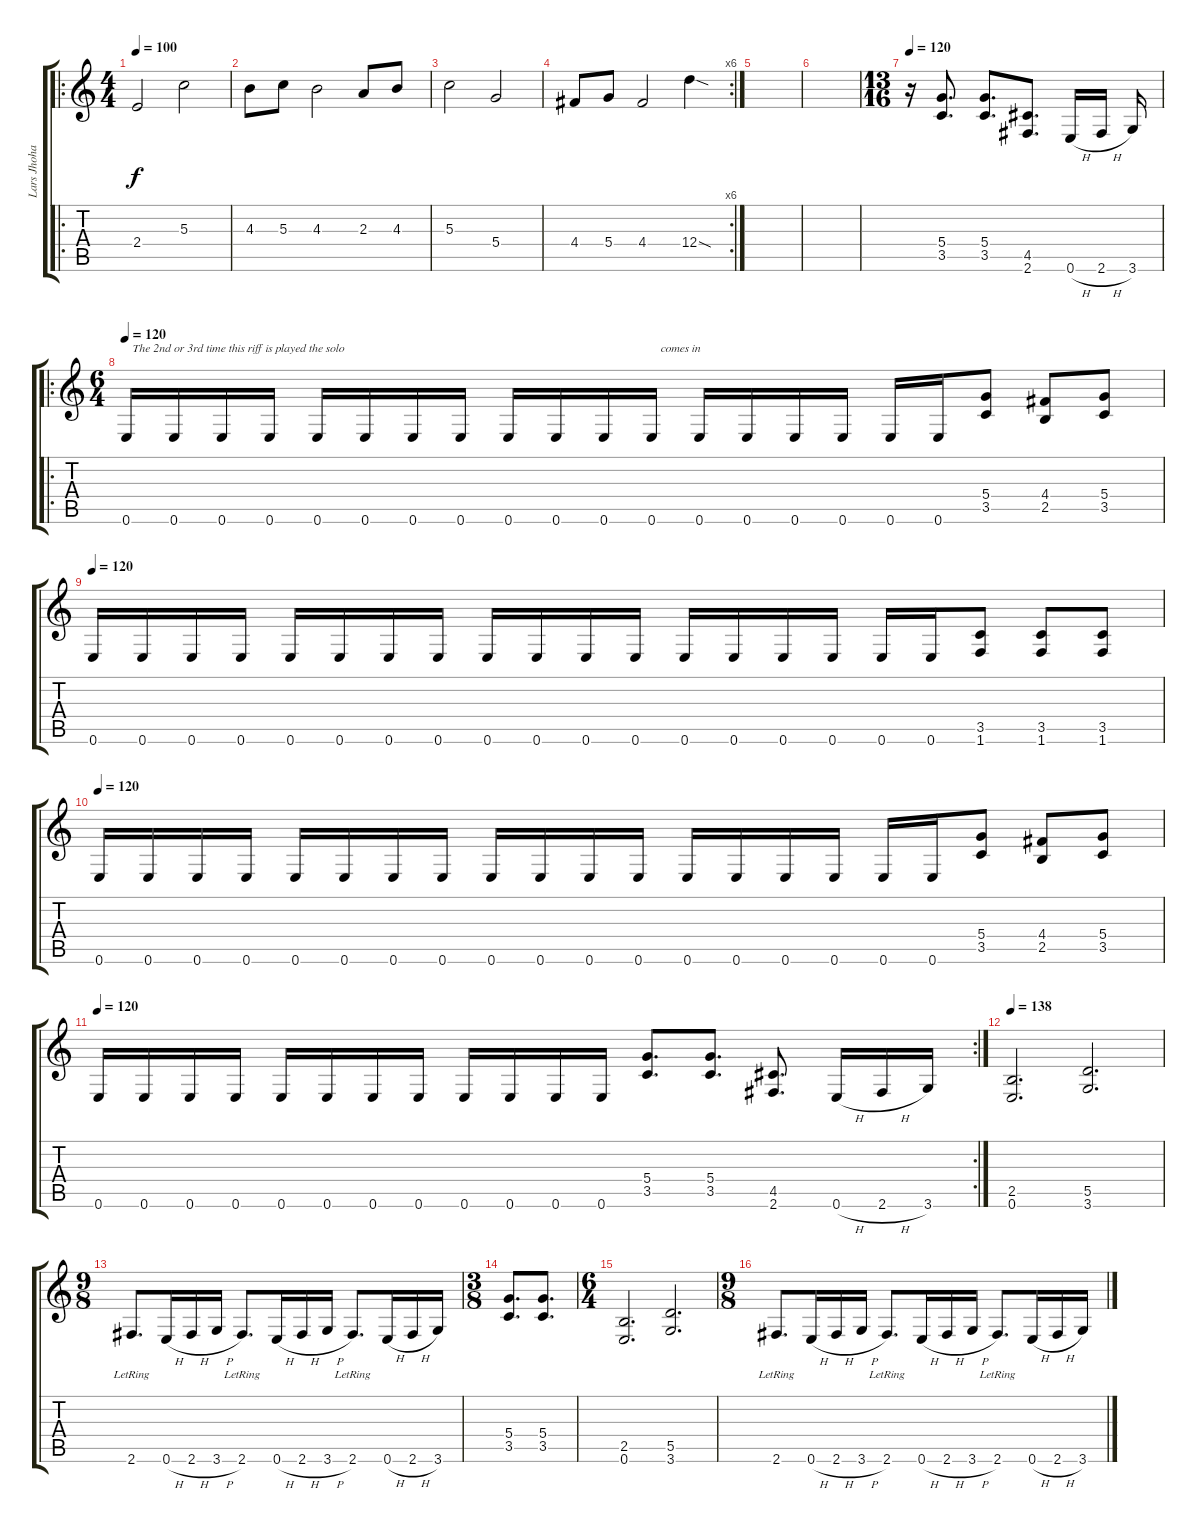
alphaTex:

\track ("Lars Jhohansson" "Lars Jhoha") {instrument distortionguitar}
\staff {score tabs}
\tuning (E4 B3 G3 D3 A2 E2) {hide}
\ro
\ts (4 4)
\tempo 100
\clef g2
\ks c
2.4.2{dy f} 5.3.2 |
4.3.8 5.3.8 4.3.2 2.3.8 4.3.8 |
5.3.2 5.4.2 |
\rc 6
4.4.8 5.4.8 4.4.2 12.4{sod}.4 |
|
|
\ts (13 16)
\tempo 120
r.16 (5.4 3.5).8{d} (5.4 3.5).8{d} (4.5 2.6).8{d} 0.6{h}.16 2.6{h}.16 3.6.16 |
\ro
\ts (6 4)
\tempo 120
0.6.16{txt "  The 2nd or 3rd time this riff is played the solo"} 0.6.16 0.6.16 0.6.16 0.6.16 0.6.16 0.6.16 0.6.16 0.6.16 0.6.16 0.6.16 0.6.16{txt "   comes in"} 0.6.16 0.6.16 0.6.16 0.6.16 0.6.16 0.6.16 (5.4 3.5).8 (4.4 2.5).8 (5.4 3.5).8 |
\tempo 120
0.6.16 0.6.16 0.6.16 0.6.16 0.6.16 0.6.16 0.6.16 0.6.16 0.6.16 0.6.16 0.6.16 0.6.16 0.6.16 0.6.16 0.6.16 0.6.16 0.6.16 0.6.16 (3.5 1.6).8 (3.5 1.6).8 (3.5 1.6).8 |
\tempo 120
0.6.16 0.6.16 0.6.16 0.6.16 0.6.16 0.6.16 0.6.16 0.6.16 0.6.16 0.6.16 0.6.16 0.6.16 0.6.16 0.6.16 0.6.16 0.6.16 0.6.16 0.6.16 (5.4 3.5).8 (4.4 2.5).8 (5.4 3.5).8 |
\rc 2
\tempo 120
0.6.16 0.6.16 0.6.16 0.6.16 0.6.16 0.6.16 0.6.16 0.6.16 0.6.16 0.6.16 0.6.16 0.6.16 (5.4 3.5).8{d} (5.4 3.5).8{d} (4.5 2.6).8{d} 0.6{h}.16 2.6{h}.16 3.6.16 |
\tempo 138
(2.5 0.6).2{d} (5.5 3.6).2{d} |
\ts (9 8)
2.6{lr}.8{d} 0.6{h}.16 2.6{h}.16 3.6{h}.16 2.6{lr}.8{d} 0.6{h}.16 2.6{h}.16 3.6{h}.16 2.6{lr}.8{d} 0.6{h}.16 2.6{h}.16 3.6.16 |
\ts (3 8)
(5.4 3.5).8{d} (5.4 3.5).8{d} |
\ts (6 4)
(2.5 0.6).2{d} (5.5 3.6).2{d} |
\ts (9 8)
2.6{lr}.8{d} 0.6{h}.16 2.6{h}.16 3.6{h}.16 2.6{lr}.8{d} 0.6{h}.16 2.6{h}.16 3.6{h}.16 2.6{lr}.8{d} 0.6{h}.16 2.6{h}.16 3.6.16
